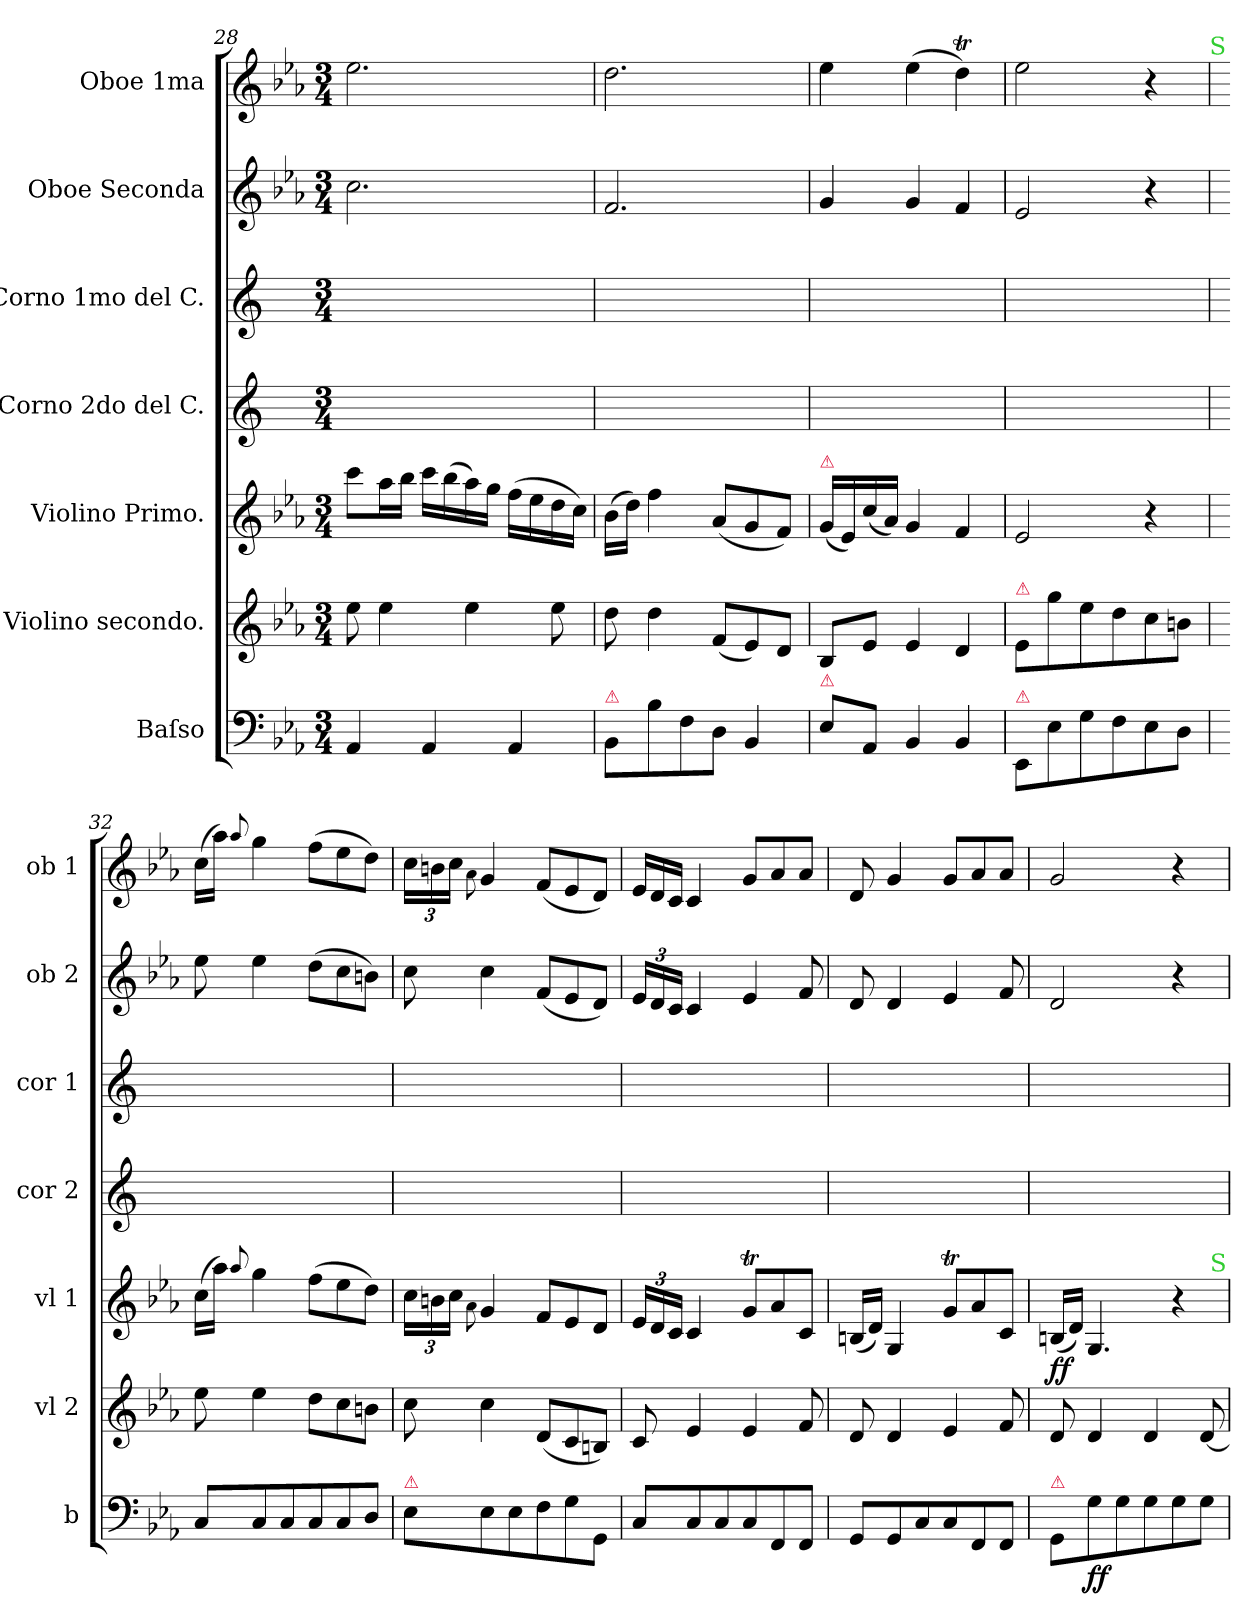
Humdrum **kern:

**kern	**dynam	**kern	**dynam	**kern	**kern	**kern	**kern	**kern
*part7	*part7	*part6	*part6	*part5	*part4	*part3	*part2	*part1
*staff7	*staff7	*staff6	*staff6	*staff5	*staff4	*staff3	*staff2	*staff1
*I"Baſso	*	*I"Violino secondo.	*	*I"Violino Primo.	*I"Corno 2do del C.	*I"Corno 1mo del C.	*I"Oboe Seconda	*I"Oboe 1ma
*I'b	*	*I'vl 2	*	*I'vl 1	*I'cor 2	*I'cor 1	*I'ob 2	*I'ob 1
*clefF4	*	*clefG2	*	*clefG2	*clefG2	*clefG2	*clefG2	*clefG2
*k[b-e-a-]	*	*k[b-e-a-]	*	*k[b-e-a-]	*k[]	*k[]	*k[b-e-a-]	*k[b-e-a-]
*c:	*	*c:	*	*c:	*	*	*c:	*c:
*M3/4	*	*M3/4	*	*M3/4	*M3/4	*M3/4	*M3/4	*M3/4
=28	=28	=28	=28	=28	=28	=28	=28	=28
4AA-/	.	8ee-\	.	8ccc\L	2.ryy	2.ryy	2.cc\	2.ee-\
.	.	4ee-\	.	16aa-\L	.	.	.	.
.	.	.	.	16bb-\JJ	.	.	.	.
4AA-/	.	.	.	16ccc\LL	.	.	.	.
.	.	.	.	(16bb-\	.	.	.	.
.	.	4ee-\	.	16aa-\)	.	.	.	.
.	.	.	.	16gg\JJ	.	.	.	.
4AA-/	.	.	.	(16ff\LL	.	.	.	.
.	.	.	.	16ee-\	.	.	.	.
.	.	8ee-\	.	16dd\	.	.	.	.
.	.	.	.	16cc\JJ)	.	.	.	.
=29	=29	=29	=29	=29	=29	=29	=29	=29
!LO:TX:a:color=crimson:t=⚠	!	!	!	!	!	!	!	!
8BB-/L	.	8dd\	.	(16b-\LL	2.ryy	2.ryy	2.f/	2.dd\
.	.	.	.	16dd\JJ)	.	.	.	.
8B-\	.	4dd\	.	4ff\	.	.	.	.
8F\	.	.	.	.	.	.	.	.
8D\J	.	(8f/L	.	(8a-/L	.	.	.	.
4BB-/	.	8e-/)	.	8g/	.	.	.	.
.	.	8d/J	.	8f/J)	.	.	.	.
=30	=30	=30	=30	=30	=30	=30	=30	=30
!	!	!	!	!LO:TX:a:color=crimson:t=⚠	!	!	!	!
!LO:TX:a:color=crimson:t=⚠	!	!	!	!	!	!	!	!
8E-\L	.	8B-/L	.	(16g/LL	2.ryy	2.ryy	4g/	4ee-\
.	.	.	.	16e-/)	.	.	.	.
8AA-/J	.	8e-/J	.	(>16cc\	.	.	.	.
.	.	.	.	16a-\JJ)	.	.	.	.
4BB-/	.	4e-/	.	4g/	.	.	4g/	(4ee-\
4BB-/	.	4d/	.	4f/	.	.	4f/	4ddt\)
=31	=31	=31	=31	=31	=31	=31	=31	=31
!	!	!LO:TX:a:color=crimson:t=⚠	!	!	!	!	!	!
!LO:TX:a:color=crimson:t=⚠	!	!	!	!	!	!	!	!
8EE-/L	.	8e-/L	.	2e-/	2.ryy	2.ryy	2e-/	2ee-\
8E-\	.	8gg\	.	.	.	.	.	.
8G\	.	8ee-\	.	.	.	.	.	.
8F\	.	8dd\	.	.	.	.	.	.
8E-\	.	8cc\	.	4r	.	.	4r	4r
8D\J	.	8bn\J	.	.	.	.	.	.
!	!	!	!	!	!	!	!	!LO:TX:a:color=limegreen:t=S
=32	=32	=32	=32	=32	=32	=32	=32	=32
8C/L	.	8ee-\	.	(16cc\LL	2.ryy	2.ryy	8ee-\	(16cc\LL
.	.	.	.	16aa-\JJ)	.	.	.	16aa-\JJ)
.	.	.	.	8qqaa-/	.	.	.	8qqaa-/
8C/	.	4ee-\	.	4gg\	.	.	4ee-\	4gg\
8C/	.	.	.	.	.	.	.	.
8C/	.	8dd\L	.	(8ff\L	.	.	(8dd\L	(8ff\L
8C/	.	8cc\	.	8ee-\	.	.	8cc\	8ee-\
8D/J	.	8bn\J	.	8dd\J)	.	.	8bn\J)	8dd\J)
=33	=33	=33	=33	=33	=33	=33	=33	=33
!LO:TX:a:color=crimson:t=⚠	!	!	!	!	!	!	!	!
8E-\L	.	8cc\	.	24cc\LL	2.ryy	2.ryy	8cc\	24cc\LL
.	.	.	.	24bn\	.	.	.	24bn\
.	.	.	.	24cc\JJ	.	.	.	24cc\JJ
.	.	.	.	8qqa-\	.	.	.	8qqa-\
8E-\	.	4cc\	.	4g/	.	.	4cc\	4g/
8E-\	.	.	.	.	.	.	.	.
8F\	.	(8d/L	.	8f/L	.	.	(8f/L	(8f/L
8G\	.	8c/	.	8e-/	.	.	8e-/	8e-/
8GG/J	.	8Bn/J)	.	8d/J	.	.	8d/J)	8d/J)
=34	=34	=34	=34	=34	=34	=34	=34	=34
*	*	*	*	*	*	*	*	*Xtuplet
8C/L	.	8c/	.	24e-/LL	2.ryy	2.ryy	24e-/LL	24e-/LL
.	.	.	.	24d/	.	.	24d/	24d/
.	.	.	.	24c/JJ	.	.	24c/JJ	24c/JJ
8C/	.	4e-/	.	4c/	.	.	4c/	4c/
8C/	.	.	.	.	.	.	.	.
8C/	.	4e-/	.	8gt/L	.	.	4e-/	8g/L
8FF/	.	.	.	8a-/	.	.	.	8a-/
8FF/J	.	8f/	.	8c/J	.	.	8f/	8a-/J
=35	=35	=35	=35	=35	=35	=35	=35	=35
8GG/L	.	8d/	.	(16Bn/LL	2.ryy	2.ryy	8d/	8d/
.	.	.	.	16d/JJ)	.	.	.	.
8GG/	.	4d/	.	4G/	.	.	4d/	4g/
8C/	.	.	.	.	.	.	.	.
8C/	.	4e-/	.	8gt/L	.	.	4e-/	8g/L
8FF/	.	.	.	8a-/	.	.	.	8a-/
8FF/J	.	8f/	.	8c/J	.	.	8f/	8a-/J
=36	=36	=36	=36	=36	=36	=36	=36	=36
!LO:TX:a:color=crimson:t=⚠	!	!	!	!	!	!	!	!
!	!	!	!LO:DY:a	!	!	!	!	!
8GG/L	.	8d/	ff	(16Bn/LL	2.ryy	2.ryy	2d/	2g/
.	.	.	.	16d/JJ)	.	.	.	.
8G\	ff	4d/	.	4.G/	.	.	.	.
8G\	.	.	.	.	.	.	.	.
8G\	.	4d/	.	.	.	.	.	.
8G\	.	.	.	4r	.	.	4r	4r
8G\J	.	[8d/	.	.	.	.	.	.
!	!	!	!	!LO:TX:a:color=limegreen:t=S	!	!	!	!
=	=	=	=	=	=	=	=	=
*-	*-	*-	*-	*-	*-	*-	*-	*-
